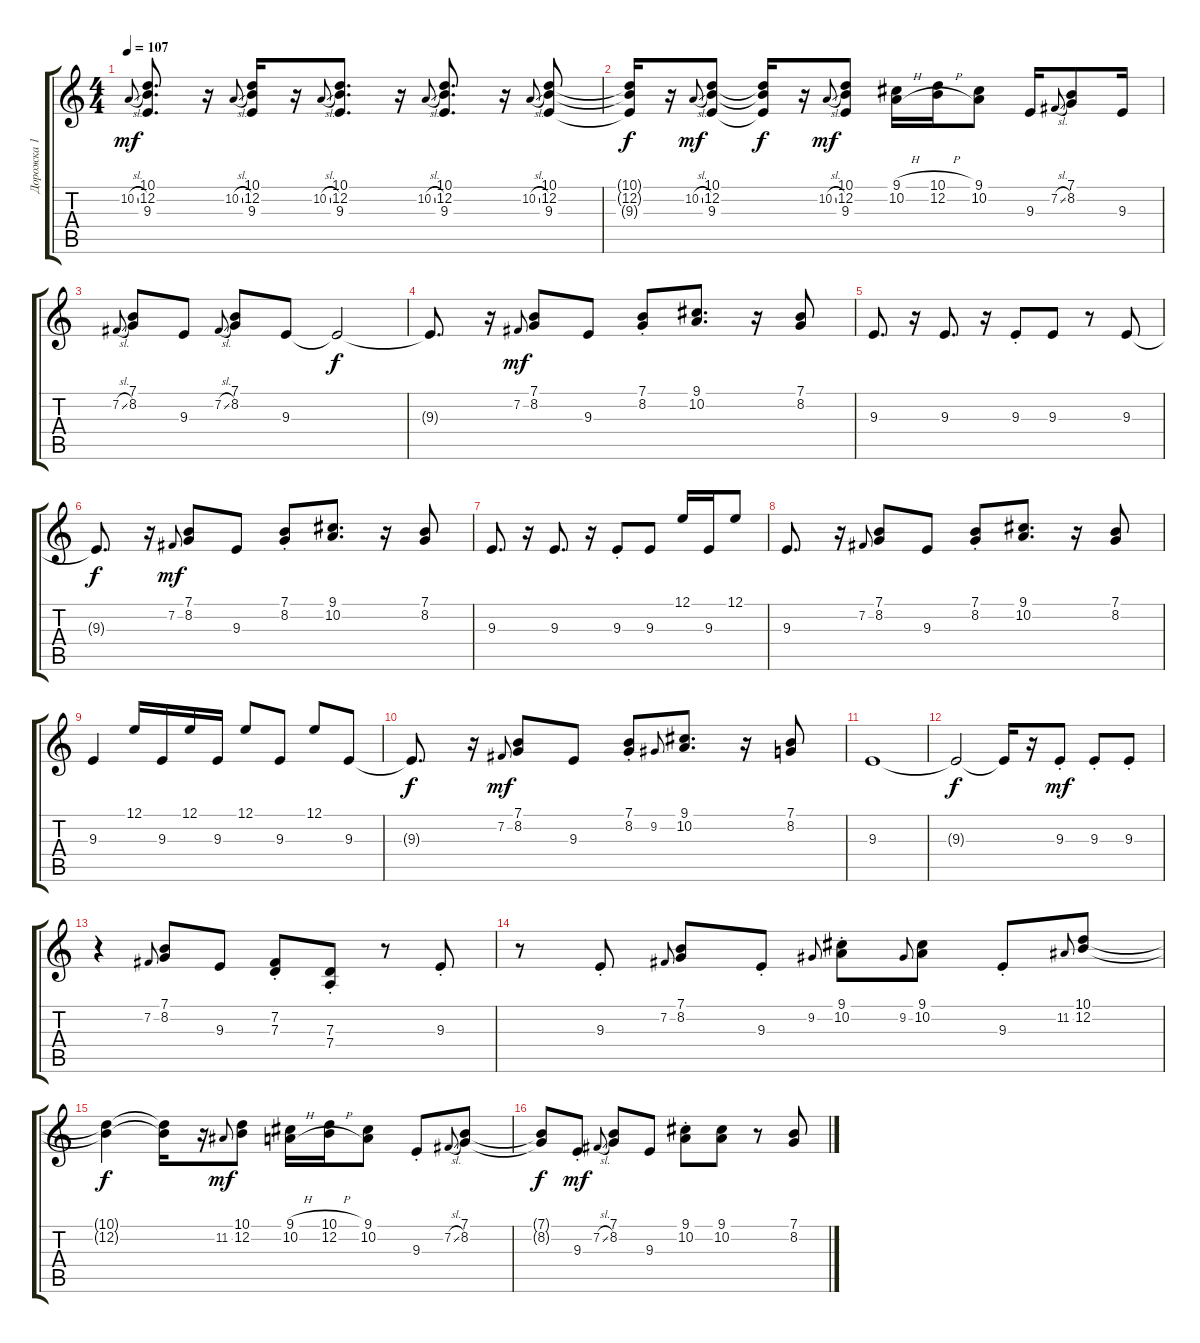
\track ("Дорожка 1" "Дорожка 1") {instrument drawbarorgan}
\staff {score tabs}
\tuning (E4 B3 G3 D3 A2 E2) {hide}
\ts (4 4)
\tempo 107
\clef g2
\ks c
10.2{sl}.8{gr onbeat dy mf} (10.1 12.2 9.3).8{d} r.16 10.2{sl}.8{gr onbeat} (10.1 12.2 9.3).16 r.16 10.2{sl}.8{gr onbeat} (10.1 12.2 9.3).8{d} r.16 10.2{sl}.8{gr onbeat} (10.1 12.2 9.3).8{d} r.16 10.2{sl}.8{gr onbeat} (10.1 12.2 9.3).8 |
(10.1{t} 12.2{t} 9.3{t}).16{dy f} r.16 10.2{sl}.8{gr onbeat dy mf} (10.1 12.2 9.3).8 (10.1{t} 12.2{t} 9.3{t}).16{dy f} r.16 10.2{sl}.8{gr onbeat dy mf} (10.1 12.2 9.3).8 (9.1{h} 10.2{h}).16 (10.1{h} 12.2{h}).16 (9.1 10.2).8 9.3.16 7.2{sl}.8{gr onbeat} (7.1 8.2).8 9.3.16 |
7.2{sl}.8{gr onbeat} (7.1 8.2).8 9.3.8 7.2{sl}.8{gr onbeat} (7.1 8.2).8 9.3.8 9.3{t}.2{dy f} |
9.3{t}.8{d} r.16 7.2.8{gr onbeat dy mf} (7.1 8.2).8 9.3.8 (7.1{st} 8.2{st}).8 (9.1 10.2).8{d} r.16 (7.1 8.2).8 |
9.3.8{d} r.16 9.3.8{d} r.16 9.3{st}.8 9.3.8 r.8 9.3.8 |
9.3{t}.8{d dy f} r.16 7.2.8{gr onbeat dy mf} (7.1 8.2).8 9.3.8 (7.1{st} 8.2{st}).8 (9.1 10.2).8{d} r.16 (7.1 8.2).8 |
9.3.8{d} r.16 9.3.8{d} r.16 9.3{st}.8 9.3.8 12.1.16 9.3.16 12.1.8 |
9.3.8{d} r.16 7.2.8{gr onbeat} (7.1 8.2).8 9.3.8 (7.1{st} 8.2{st}).8 (9.1 10.2).8{d} r.16 (7.1 8.2).8 |
9.3.4 12.1.16 9.3.16 12.1.16 9.3.16 12.1.8 9.3.8 12.1.8 9.3.8 |
9.3{t}.8{d dy f} r.16 7.2.8{gr onbeat dy mf} (7.1 8.2).8 9.3.8 (7.1{st} 8.2{st}).8 9.2.8{gr onbeat} (9.1 10.2).8{d} r.16 (7.1 8.2).8 |
9.3.1 |
9.3{t}.2{dy f} 9.3{t}.16 r.16 9.3{st}.8{dy mf} 9.3{st}.8 9.3{st}.8 |
r.4 7.2.8{gr onbeat} (7.1 8.2).8 9.3.8 (7.2{st} 7.3{st}).8 (7.3{st} 7.4{st}).8 r.8 9.3{st}.8 |
r.8 9.3{st}.8 7.2.8{gr onbeat} (7.1 8.2).8 9.3{st}.8 9.2.8{gr onbeat} (9.1{st} 10.2{st}).8 9.2.8{gr onbeat} (9.1 10.2).8 9.3{st}.8 11.2.8{gr onbeat} (10.1 12.2).8 |
(10.1{t} 12.2{t}).4{dy f} (10.1{t} 12.2{t}).16 r.16 11.2.8{gr onbeat dy mf} (10.1 12.2).8 (9.1{h} 10.2{h}).16 (10.1{h} 12.2{h}).16 (9.1 10.2).8 9.3{st}.8 7.2{sl}.8{gr onbeat} (7.1 8.2).8 |
(7.1{t} 8.2{t}).8{dy f} 9.3{st}.8{dy mf} 7.2{sl}.8{gr onbeat} (7.1 8.2).8 9.3.8 (9.1{st} 10.2{st}).8 (9.1 10.2).8 r.8 (7.1 8.2).8
